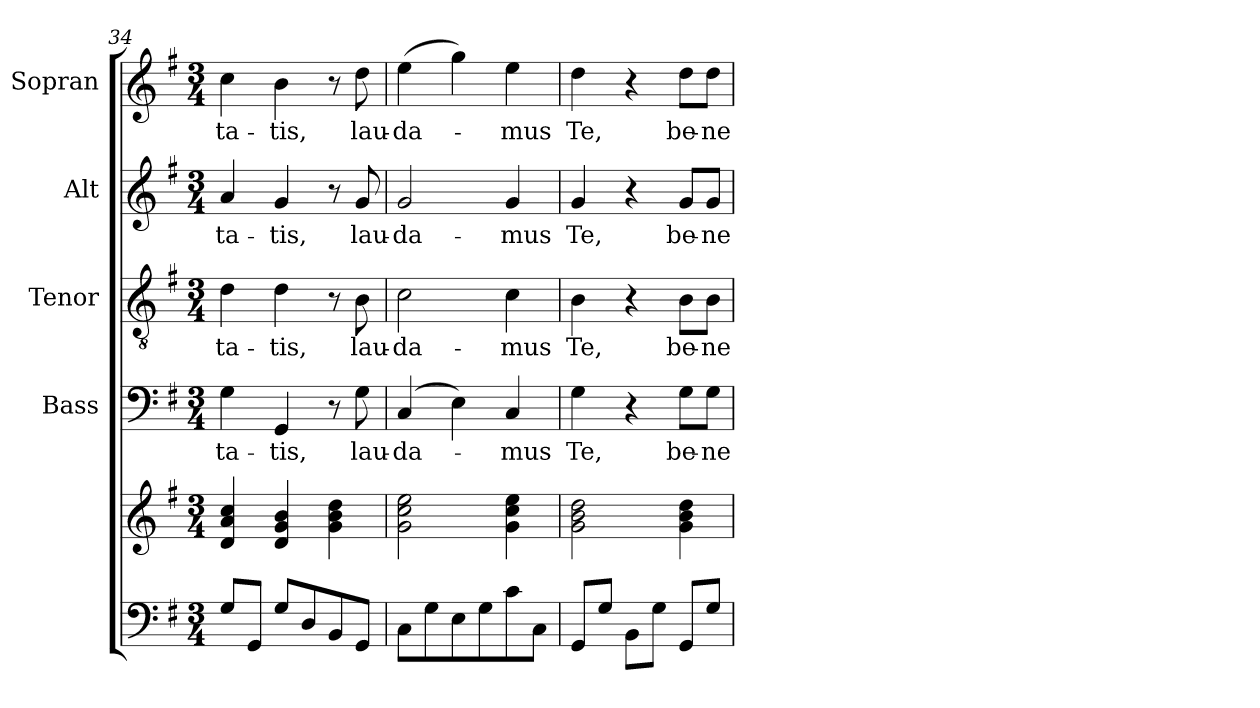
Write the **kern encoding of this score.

**kern	**kern	**kern	**text	**kern	**text	**kern	**text	**kern	**text
*part5	*part5	*part4	*part4	*part3	*part3	*part2	*part2	*part1	*part1
*staff6	*staff5	*staff4	*staff4	*staff3	*staff3	*staff2	*staff2	*staff1	*staff1
*	*	*I"Bass	*	*I"Tenor	*	*I"Alt	*	*I"Sopran	*
*	*	*I'B.	*	*I'T.	*	*I'A.	*	*I'S.	*
*clefF4	*clefG2	*clefF4	*	*clefGv2	*	*clefG2	*	*clefG2	*
*k[f#]	*k[f#]	*k[f#]	*	*k[f#]	*	*k[f#]	*	*k[f#]	*
*G:	*G:	*G:	*	*G:	*	*G:	*	*G:	*
*M3/4	*M3/4	*M3/4	*	*M3/4	*	*M3/4	*	*M3/4	*
=34	=34	=34	=34	=34	=34	=34	=34	=34	=34
!	!	!	!LO:LY:b	!	!LO:LY:b	!	!LO:LY:b	!	!LO:LY:b
8G/L	4d/ 4a/ 4cc/	4G\	-ta-	4d\	-ta-	4a/	-ta-	4cc\	-ta-
8GG/J	.	.	.	.	.	.	.	.	.
!	!	!	!LO:LY:b	!	!LO:LY:b	!	!LO:LY:b	!	!LO:LY:b
8G/L	4d/ 4g/ 4b/	4GG/	-tis,	4d\	-tis,	4g/	-tis,	4b\	-tis,
8D/	.	.	.	.	.	.	.	.	.
8BB/	4g\ 4b\ 4dd\	8r	.	8r	.	8r	.	8r	.
!	!	!	!LO:LY:b	!	!LO:LY:b	!	!LO:LY:b	!	!LO:LY:b
8GG/J	.	8G\	lau-	8B\	lau-	8g/	lau-	8dd\	lau-
=35	=35	=35	=35	=35	=35	=35	=35	=35	=35
!	!	!	!LO:LY:b	!	!LO:LY:b	!	!LO:LY:b	!	!LO:LY:b
8C\L	2g\ 2cc\ 2ee\	(4C/	-da-	2c\	-da-	2g/	-da-	(>4ee\	-da-
8G\	.	.	.	.	.	.	.	.	.
8E\	.	4E\)	.	.	.	.	.	4gg\)	.
8G\	.	.	.	.	.	.	.	.	.
!	!	!	!LO:LY:b	!	!LO:LY:b	!	!LO:LY:b	!	!LO:LY:b
8c\	4g\ 4cc\ 4ee\	4C/	-mus	4c\	-mus	4g/	-mus	4ee\	-mus
8C\J	.	.	.	.	.	.	.	.	.
!!LO:LB:g=z
=36	=36	=36	=36	=36	=36	=36	=36	=36	=36
!	!	!	!LO:LY:b	!	!LO:LY:b	!	!LO:LY:b	!	!LO:LY:b
8GG/L	2g\ 2b\ 2dd\	4G\	Te,	4B\	Te,	4g/	Te,	4dd\	Te,
8G/J	.	.	.	.	.	.	.	.	.
8BB\L	.	4r	.	4r	.	4r	.	4r	.
8G\J	.	.	.	.	.	.	.	.	.
!	!	!	!LO:LY:b	!	!LO:LY:b	!	!LO:LY:b	!	!LO:LY:b
8GG/L	4g\ 4b\ 4dd\	8G\L	be-	8B\L	be-	8g/L	be-	8dd\L	be-
!	!	!	!LO:LY:b	!	!LO:LY:b	!	!LO:LY:b	!	!LO:LY:b
8G/J	.	8G\J	-ne-	8B\J	-ne-	8g/J	-ne-	8dd\J	-ne-
=	=	=	=	=	=	=	=	=	=
*-	*-	*-	*-	*-	*-	*-	*-	*-	*-
